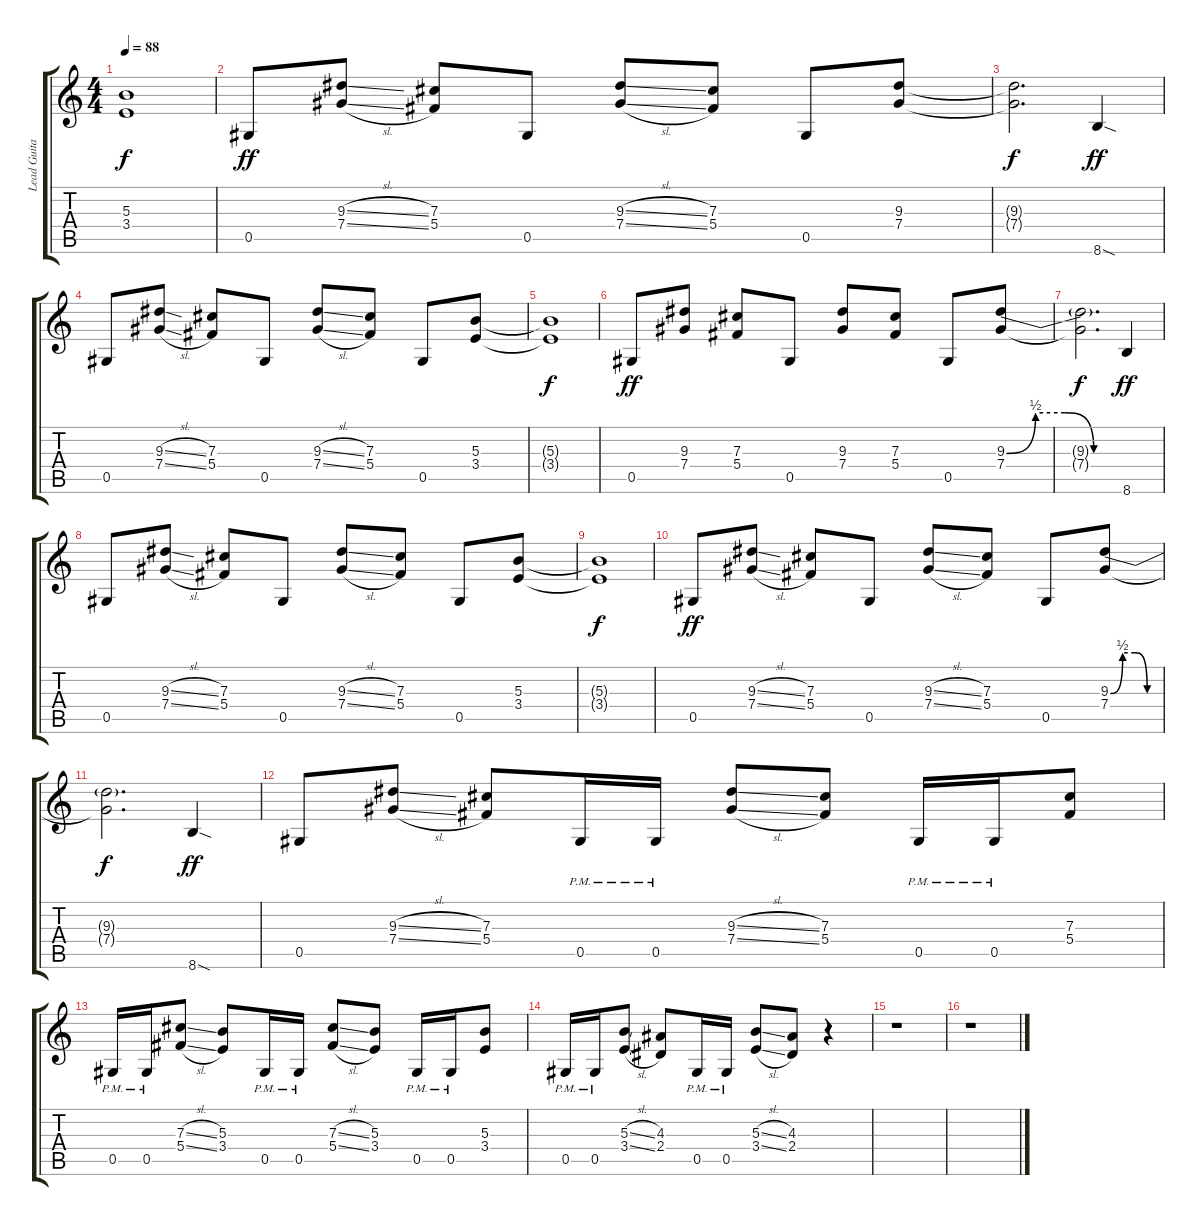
\track ("Lead Guitar" "Lead Guita") {instrument distortionguitar}
\staff {score tabs}
\tuning (Eb4 Bb3 Gb3 Db3 Ab2 Eb2) {hide}
\ts (4 4)
\tempo 88
\clef g2
\ks c
(5.3{t} 3.4{t}).1{dy f} |
0.5.8{dy ff} (9.3{sl} 7.4{sl}).8 (7.3 5.4).8 0.5.8 (9.3{sl} 7.4{sl}).8 (7.3 5.4).8 0.5.8 (9.3 7.4).8 |
(9.3{t} 7.4{t}).2{d dy f} 8.6{sod}.4{dy ff} |
0.5.8 (9.3{sl} 7.4{sl}).8 (7.3 5.4).8 0.5.8 (9.3{sl} 7.4{sl}).8 (7.3 5.4).8 0.5.8 (5.3 3.4).8 |
(5.3{t} 3.4{t}).1{dy f} |
0.5.8{dy ff} (9.3 7.4).8 (7.3 5.4).8 0.5.8 (9.3 7.4).8 (7.3 5.4).8 0.5.8 (9.3{be (custom 0 0 15 2 30 2 45 0 60 0)} 7.4).8 |
(9.3{t} 7.4{t}).2{d dy f} 8.6.4{dy ff} |
0.5.8 (9.3{sl} 7.4{sl}).8 (7.3 5.4).8 0.5.8 (9.3{sl} 7.4{sl}).8 (7.3 5.4).8 0.5.8 (5.3 3.4).8 |
(5.3{t} 3.4{t}).1{dy f} |
0.5.8{dy ff} (9.3{sl} 7.4{sl}).8 (7.3 5.4).8 0.5.8 (9.3{sl} 7.4{sl}).8 (7.3 5.4).8 0.5.8 (9.3{be (custom 0 0 15 2 30 2 45 0 60 0)} 7.4).8 |
(9.3{t} 7.4{t}).2{d dy f} 8.6{sod}.4{dy ff} |
0.5.8 (9.3{sl} 7.4{sl}).8 (7.3 5.4).8 0.5{pm}.16 0.5{pm}.16 (9.3{sl} 7.4{sl}).8 (7.3 5.4).8 0.5{pm}.16 0.5{pm}.16 (7.3 5.4).8 |
0.5{pm}.16 0.5{pm}.16 (7.3{sl} 5.4{sl}).8 (5.3 3.4).8 0.5{pm}.16 0.5{pm}.16 (7.3{sl} 5.4{sl}).8 (5.3 3.4).8 0.5{pm}.16 0.5{pm}.16 (5.3 3.4).8 |
0.5{pm}.16 0.5{pm}.16 (5.3{sl} 3.4{sl}).8 (4.3 2.4).8 0.5{pm}.16 0.5{pm}.16 (5.3{sl} 3.4{sl}).8 (4.3 2.4).8 r.4 |
r.1 |
r.1
